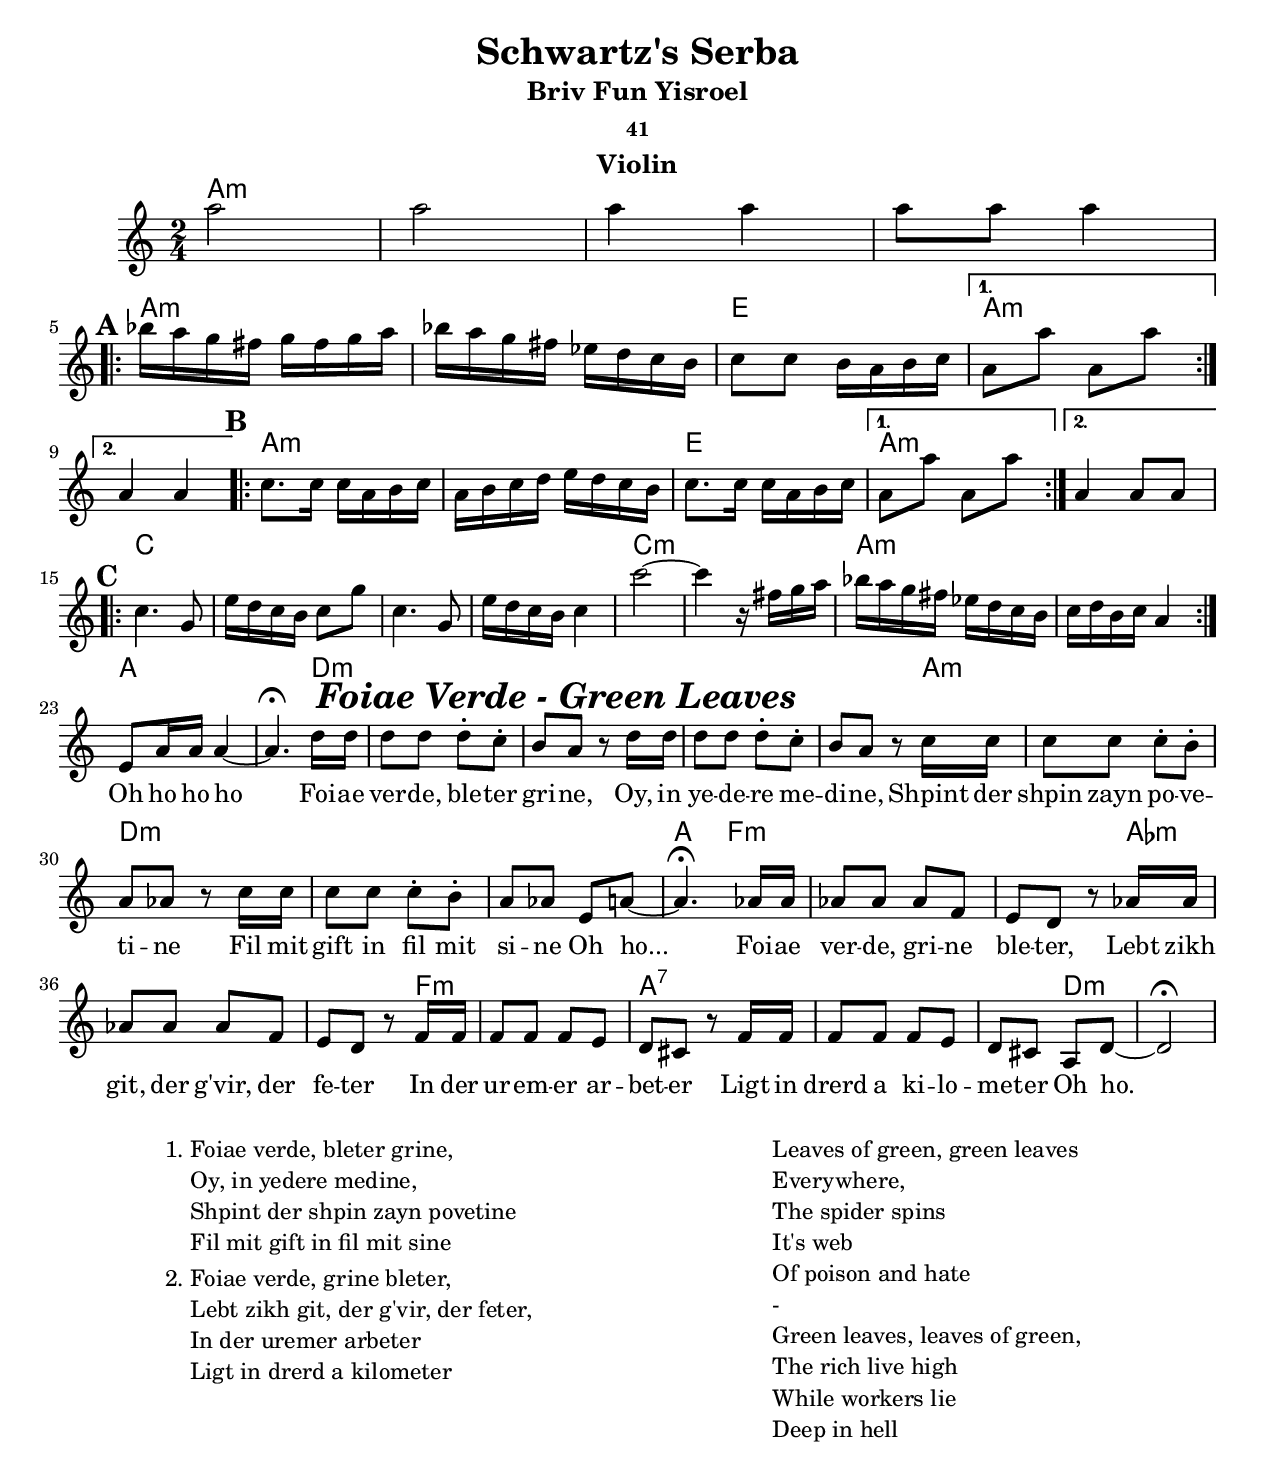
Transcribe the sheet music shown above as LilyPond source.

\version "2.18.0"
\include "english.ly"
%\pointAndClickOff
\paper{
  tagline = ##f
  print-all-headers = ##t
  #(set-paper-size "letter")
}
date = #(strftime "%d-%m-%Y" (localtime (current-time)))
%\markup{ \italic{ " Updated " \date  }  }

%\markup{ Got something to say? }

%#################################### Melody ########################
melody = \relative c''' {
  \set Score.markFormatter = #format-mark-box-alphabet

  \clef treble
  \key a \minor
  \time 2/4

  \melisma
  a2 a2 a4 a4 a8 a8 a4 \break
  %\partial 16*3 a16 d f   %lead in notes

  \repeat volta 2{
    \mark \default
    bf16 a g fs g fs g a
    bf16 a g fs ef d c b|
    c8 c b16 a b c

  }
  \alternative { {a8 a' a, a' }{a,4 a } }


  \repeat volta 2{
    \mark \default
    c8.  c16 c a b c
    a16 b c d e d c b
    c8. c16 c a b c

  }
  \alternative { {a8 a' a, a' }{a,4 a8 a } }

  \repeat volta 2{
    \break
    \mark \default
    c4.  g8
    e'16 d c b c8 g'|
    c,4. g8
    e'16 d c b c4

    c'2~
    c4 r16 fs, g a
    bf a g fs ef d c b
    c16 d b c a4
  }
  \melismaEnd
  % briv starts here

  \break
  e8 a16 a a4~
  % a2~
  %a2~^\markup{\abs-fontsize #17 \bold \italic {"Foiae Verde - Green Leaves"}}
  a4. \fermata ^\markup{\abs-fontsize #17 \bold \italic {"     Foiae Verde - Green Leaves"}} d16 d|

  % e8  a16 a a4~|
  %a2 \fermata


  d8  d d-.  c-. |
  b a8 r8 d16 d

  d8 d d-.  c-.|
  b8 a r8  c16 c

  c8 c c-. b-. |
  a8 af r8 c16 c
  c8 c c-. b-. |
  a8 af e8 a~

  a4. \fermata af16 af
  %2nd verse
  af8 af af f|
  e8 d r af'16 af
  af8 af af f|
  e8 d r f16 f
  f8 f f e|
  d8 cs r f16 f|
  f8 f f e|
  d8 cs a d~
  d2\fermata

}
%################################# Lyrics #####################
\addlyrics{
  Oh ho ho ho
  Foi -- ae ver -- de, ble -- ter gri -- ne,
  Oy, in ye -- de -- re me -- di -- ne,
  Shpint der shpin zayn po -- ve -- ti -- ne
  Fil mit gift in fil mit si -- ne
  Oh ho...

  Foi -- ae ver -- de,  gri -- ne ble -- ter,
  Lebt zikh git, der g'vir, der fe -- ter
  In der ur -- em -- er ar -- bet -- er
  Ligt in drerd a ki -- lo -- me -- ter
  Oh ho.
}

%################################# Chords #######################
harmonies = \chordmode {
  a2*4:m
  a2*2:m
  e2
  a2*2:m
  %b
  a2*2:m
  e2
  a2*2:m
  %c
  c2*4
  c2*2:m
  a2*2:m
  %Foiae

  %a8*23
  a8*7
  d4*8:m
  a8*5:m
  d2*3:m
  a4 f4*4:m
  s8
  af8*8:m
  %g8*5
  f8*5:m
  a8*10:7
  d4*3:m

}

\score {
  <<
    \new ChordNames {
      \set chordChanges = ##f
      \harmonies
    }
    \new Staff
    \melody
  >>
  \header{
    title= "Schwartz's Serba"
    subtitle="Briv Fun Yisroel"
    subsubtitle="41"
    composer= ""
    instrument = "Violin"
    arranger= ""
  }
  \midi{\tempo 4 = 120}
  \layout{indent = 1.0\cm}
}

%
% more verses:
\markup{}
\markup {
  \fill-line {
    \hspace #0.1 % distance from left margin
    \column {
      \line {
        "1."
        \column {
          "Foiae verde, bleter grine,"
          "Oy, in yedere medine,"
          "Shpint der shpin zayn povetine"
          "Fil mit gift in fil mit sine"
        }
      }
      \hspace #0.2 % vertical distance between verses
      \line {
        "2."
        \column {
          "Foiae verde, grine bleter,"
          "Lebt zikh git, der g'vir, der feter,"
          "In der uremer arbeter"
          "Ligt in drerd a kilometer"
        }
      }
    }
    \hspace #0.1  % horiz. distance between columns
    \column {
      \line {
        ""
        \column {

          "Leaves of green, green leaves"
          "Everywhere,"
          "The spider spins"
          "It's web"
          "Of poison and hate"
          "-"
          "Green leaves, leaves of green,"
          "The rich live high"
          "While workers lie"
          "Deep in hell"
        }
      }


      \hspace #0.2 % distance between verses
      \line {
        \column {
          ""
        }
      }
    }
    \hspace #0.1 % distance to right margin
  }
}

%}

